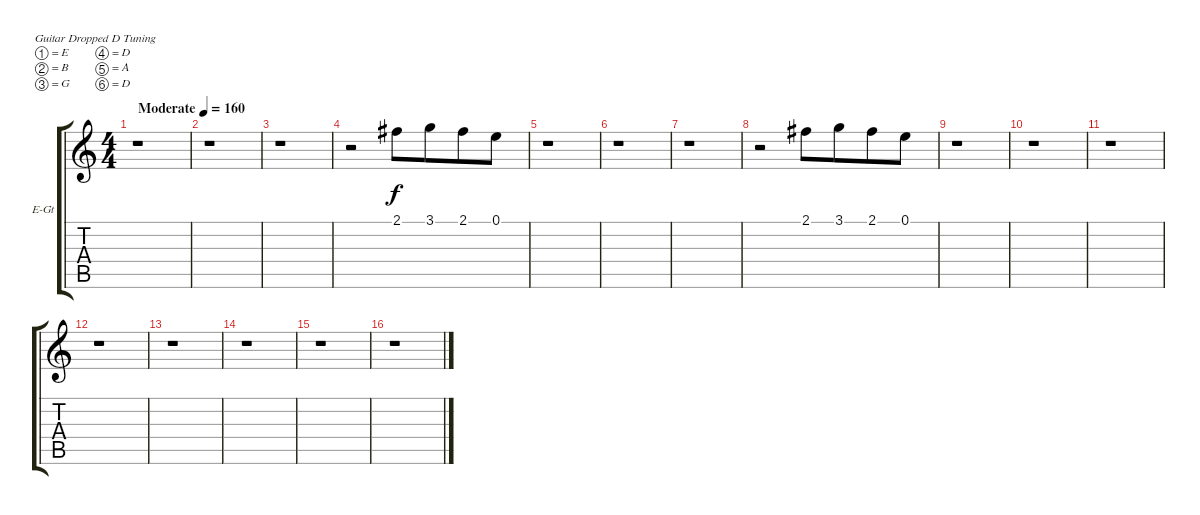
\bracketExtendMode groupsimilarinstruments
\firstSystemTrackNameOrientation horizontal
\otherSystemsTrackNameOrientation horizontal
\track ("(Fill Guitar)" "E-Gt") {instrument distortionguitar}
\staff {score tabs}
\tuning (E4 B3 G3 D3 A2 D2)
\ts (4 4)
\beaming (8 8)
\tempo (160 "Moderate")
\clef g2
\ks c
r.1{dy f instrument distortionguitar} |
r.1 |
r.1 |
r.2 2.1.8 3.1.8 2.1.8 0.1.8 |
r.1 |
r.1 |
r.1 |
r.2 2.1.8 3.1.8 2.1.8 0.1.8 |
r.1 |
r.1 |
r.1 |
r.1 |
r.1 |
r.1 |
r.1 |
r.1
